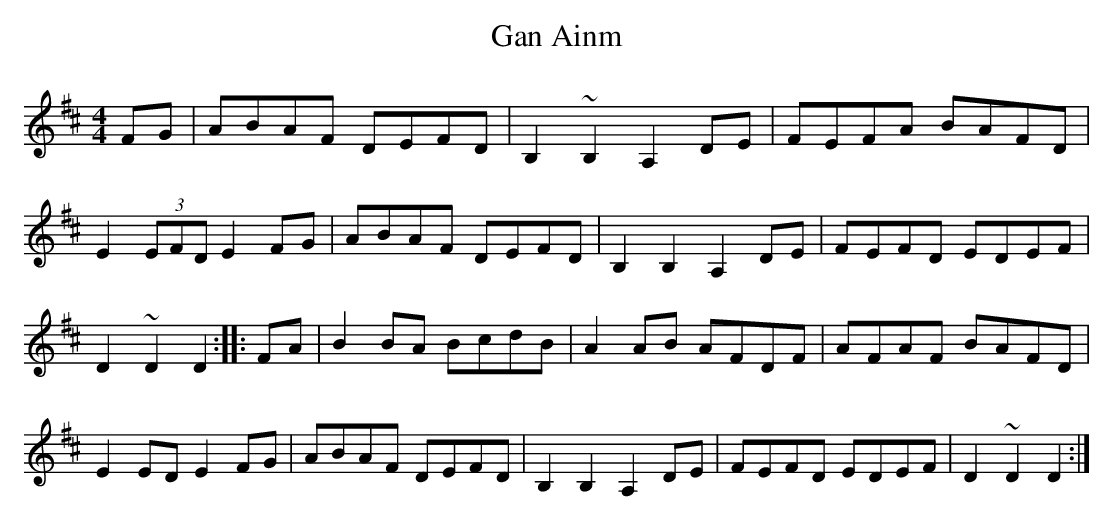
X:1
T:Gan Ainm
M:4/4
L:1/8
K:D
FG|ABAF DEFD|B,2~B,2A,2DE|FEFA BAFD|E2(3EFD E2FG|\
ABAF DEFD|B,2B,2A,2DE|FEFD EDEF|D2~D2D2::FA|B2BA BcdB|\
A2AB AFDF|AFAF BAFD|E2ED E2FG|ABAF DEFD|B,2B,2A,2DE|\
FEFD EDEF|D2~D2D2:|
